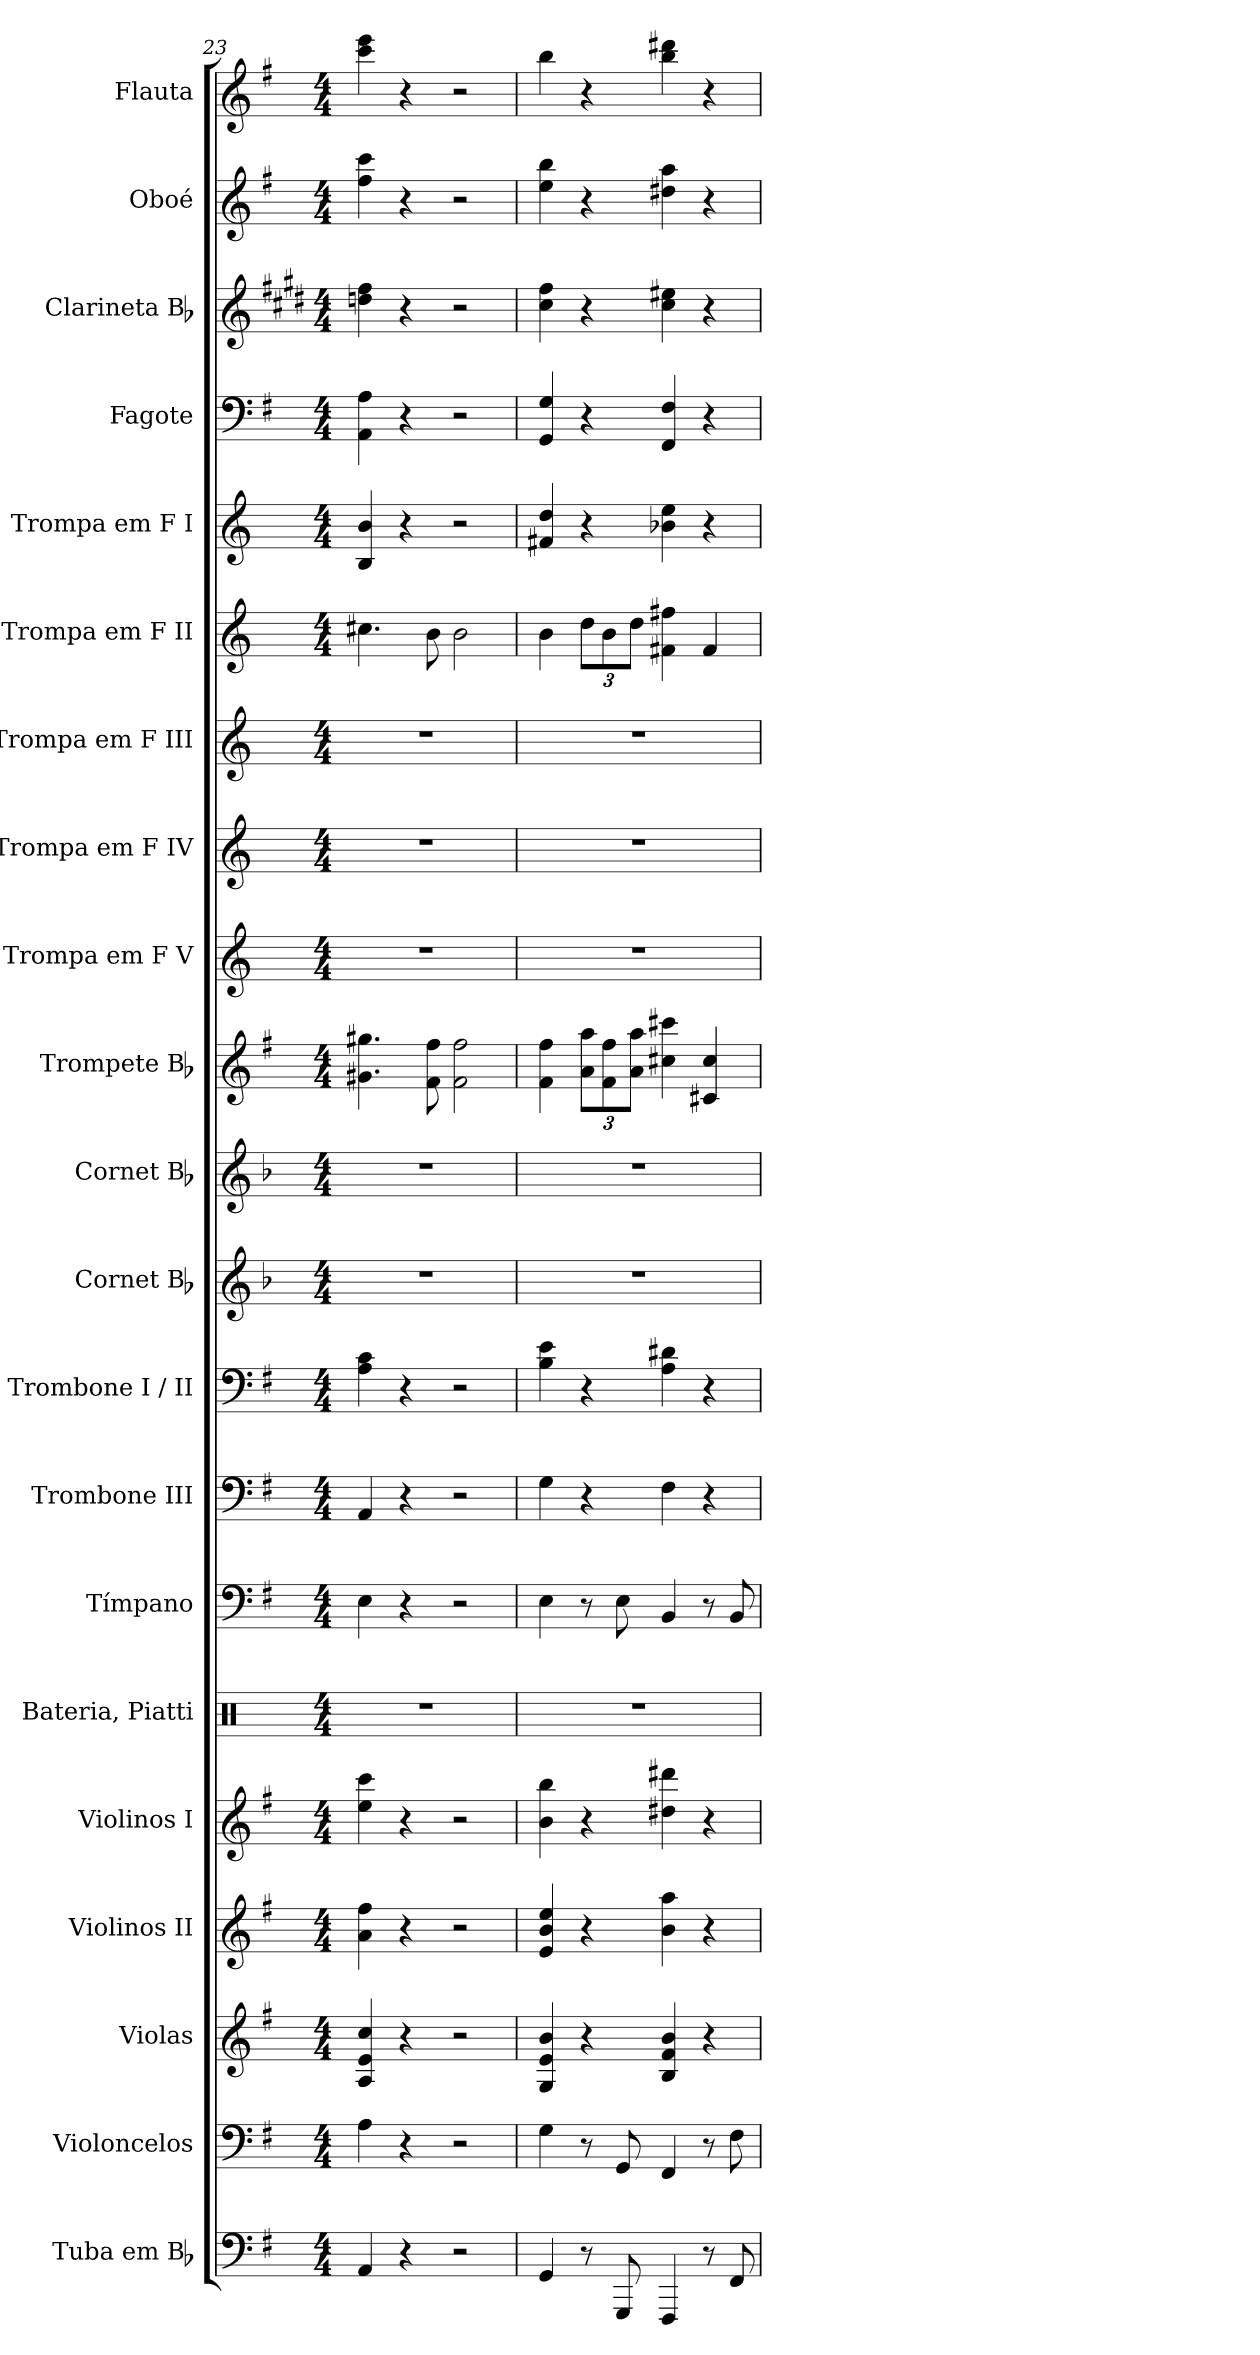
**kern	**kern	**kern	**kern	**kern	**kern	**kern	**kern	**kern	**kern	**kern	**kern	**kern	**kern	**kern	**kern	**kern	**kern	**kern	**kern	**kern
*part21	*part20	*part19	*part18	*part17	*part16	*part15	*part14	*part13	*part12	*part11	*part10	*part9	*part8	*part7	*part6	*part5	*part4	*part3	*part2	*part1
*staff21	*staff20	*staff19	*staff18	*staff17	*staff16	*staff15	*staff14	*staff13	*staff12	*staff11	*staff10	*staff9	*staff8	*staff7	*staff6	*staff5	*staff4	*staff3	*staff2	*staff1
*I"Tuba em Bb	*I"Violoncelos	*I"Violas	*I"Violinos II	*I"Violinos I	*I"Bateria, Piatti	*I"Tímpano	*I"Trombone III	*I"Trombone I / II	*I"Cornet Bb	*I"Cornet Bb	*I"Trompete Bb	*I"Trompa em F V	*I"Trompa em F IV	*I"Trompa em F III	*I"Trompa em F II	*I"Trompa em F I	*I"Fagote	*I"Clarineta Bb	*I"Oboé	*I"Flauta
*I'Tu. Bb	*I'Vlcs.	*	*	*I'Vlns.	*I'Bat.	*	*I'Trb.	*I'Trb.	*I'Cnt. Bb	*I'Cnt. Bb	*I'Tpt. Bb	*I'Trom. F	*I'Trom. F	*I'Trom. F	*I'Trom. F	*I'Trom. F	*I'Fgt	*I'Cl. Bb	*I'Ob.	*I'Fl
*clefF4	*clefF4	*clefG2	*clefG2	*clefG2	*clefX	*clefF4	*clefF4	*clefF4	*clefG2	*clefG2	*clefG2	*clefG2	*clefG2	*clefG2	*clefG2	*clefG2	*clefF4	*clefG2	*clefG2	*clefG2
*	*	*	*	*	*	*	*	*	*ITrd1c2	*ITrd1c2	*ITrd1c2	*ITrd4c7	*ITrd4c7	*ITrd4c7	*ITrd4c7	*ITrd4c7	*	*ITrd1c2	*	*
*k[f#]	*k[f#]	*k[f#]	*k[f#]	*k[f#]	*k[]	*k[f#]	*k[f#]	*k[f#]	*k[b-e-a-]	*k[b-e-a-]	*k[b-]	*k[b-]	*k[b-]	*k[b-]	*k[b-]	*k[b-]	*k[f#]	*k[f#c#]	*k[f#]	*k[f#]
*M4/4	*M4/4	*M4/4	*M4/4	*M4/4	*M4/4	*M4/4	*M4/4	*M4/4	*M4/4	*M4/4	*M4/4	*M4/4	*M4/4	*M4/4	*M4/4	*M4/4	*M4/4	*M4/4	*M4/4	*M4/4
=23	=23	=23	=23	=23	=23	=23	=23	=23	=23	=23	=23	=23	=23	=23	=23	=23	=23	=23	=23	=23
4AA/	4A\	4A/ 4e/ 4cc/	4a\ 4ff#\	4ee\ 4ccc\	1r	4E\	4AA/	4A\ 4c\	1r	1r	4.f#X\ 4.ff#X\	1r	1r	1r	4.f#X\	4E/ 4e/	4AA\ 4A\	4ccn\ 4ee\	4ff#\ 4ccc\	4ccc\ 4eee\
4r	4r	4r	4r	4r	.	4r	4r	4r	.	.	.	.	.	.	.	4r	4r	4r	4r	4r
.	.	.	.	.	.	.	.	.	.	.	8e\ 8ee\	.	.	.	8e\	.	.	.	.	.
2r	2r	2r	2r	2r	.	2r	2r	2r	.	.	2e\ 2ee\	.	.	.	2e\	2r	2r	2r	2r	2r
=24	=24	=24	=24	=24	=24	=24	=24	=24	=24	=24	=24	=24	=24	=24	=24	=24	=24	=24	=24	=24
4GG/	4G\	4G/ 4e/ 4b/	4e/ 4b/ 4ee/	4b\ 4bb\	1r	4E\	4G\	4B\ 4e\	1r	1r	4e\ 4ee\	1r	1r	1r	4e\	4Bn/ 4g/	4GG/ 4G/	4b\ 4ee\	4ee\ 4bb\	4bb\
*	*	*	*	*	*	*	*	*	*	*	*Xbrackettup	*	*	*	*Xbrackettup	*	*	*	*	*
8r	8r	4r	4r	4r	.	8r	4r	4r	.	.	12g\ 12gg\L	.	.	.	12g\L	4r	4r	4r	4r	4r
.	.	.	.	.	.	.	.	.	.	.	12e\ 12ee\	.	.	.	12e\	.	.	.	.	.
8GGG/	8GG/	.	.	.	.	8E\	.	.	.	.	.	.	.	.	.	.	.	.	.	.
.	.	.	.	.	.	.	.	.	.	.	12g\ 12gg\J	.	.	.	12g\J	.	.	.	.	.
4FFF#/	4FF#/	4B/ 4f#/ 4b/	4b\ 4aa\	4dd#X\ 4ddd#X\	.	4BB/	4F#\	4A\ 4d#X\	.	.	4bn\ 4bbn\	.	.	.	4Bn\ 4bn\	4e-X\ 4a\	4FF#/ 4F#/	4b\ 4dd#X\	4dd#X\ 4aa\	4bb\ 4ddd#X\
8r	8r	4r	4r	4r	.	8r	4r	4r	.	.	4Bn/ 4b/	.	.	.	4B/	4r	4r	4r	4r	4r
8FF#/	8F#\	.	.	.	.	8BB/	.	.	.	.	.	.	.	.	.	.	.	.	.	.
=	=	=	=	=	=	=	=	=	=	=	=	=	=	=	=	=	=	=	=	=
*-	*-	*-	*-	*-	*-	*-	*-	*-	*-	*-	*-	*-	*-	*-	*-	*-	*-	*-	*-	*-
